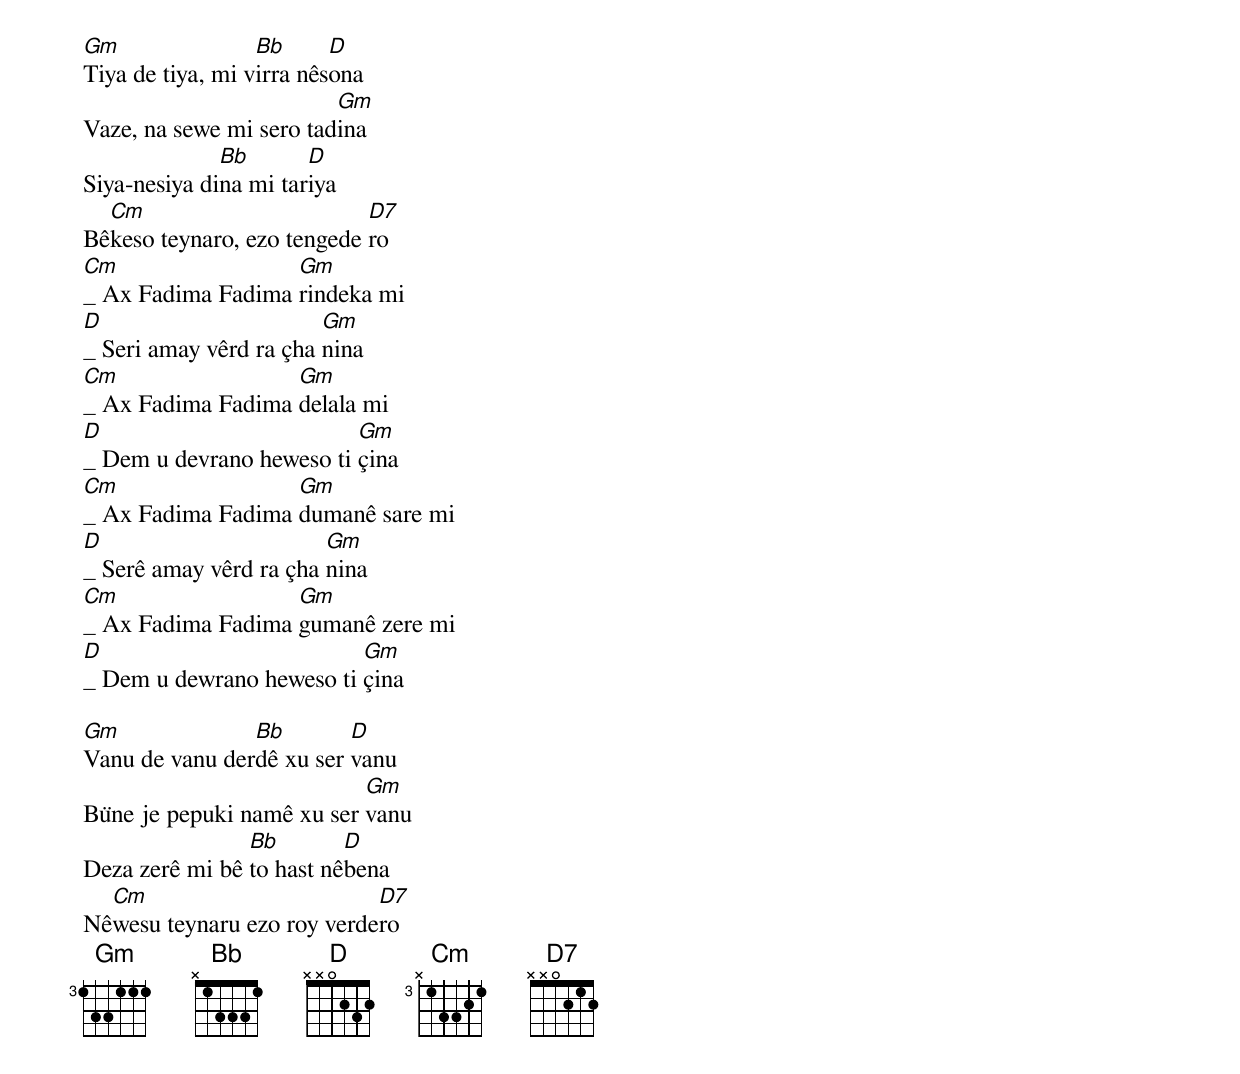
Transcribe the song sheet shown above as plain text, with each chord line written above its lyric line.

Gm                Bb      D
Tiya de tiya, mi virra nêsona
                         Gm
Vaze, na sewe mi sero tadina
              Bb       D
Siya-nesiya dina mi tariya
  Cm                        D7
Bêkeso teynaro, ezo tengede ro
Cm                 Gm
_ Ax Fadima Fadima rindeka mi
D                       Gm
_ Seri amay vêrd ra çha nina
Cm                 Gm
_ Ax Fadima Fadima delala mi
D                         Gm
_ Dem u devrano heweso ti çina
Cm                 Gm
_ Ax Fadima Fadima dumanê sare mi
D                       Gm
_ Serê amay vêrd ra çha nina
Cm                 Gm
_ Ax Fadima Fadima gumanê zere mi
D                         Gm
_ Dem u dewrano heweso ti çina

Gm              Bb        D
Vanu de vanu derdê xu ser vanu
                            Gm
Büne je pepuki namê xu ser vanu
                Bb        D
Deza zerê mi bê to hast nêbena
  Cm                        D7
Nêwesu teynaru ezo roy verdero
